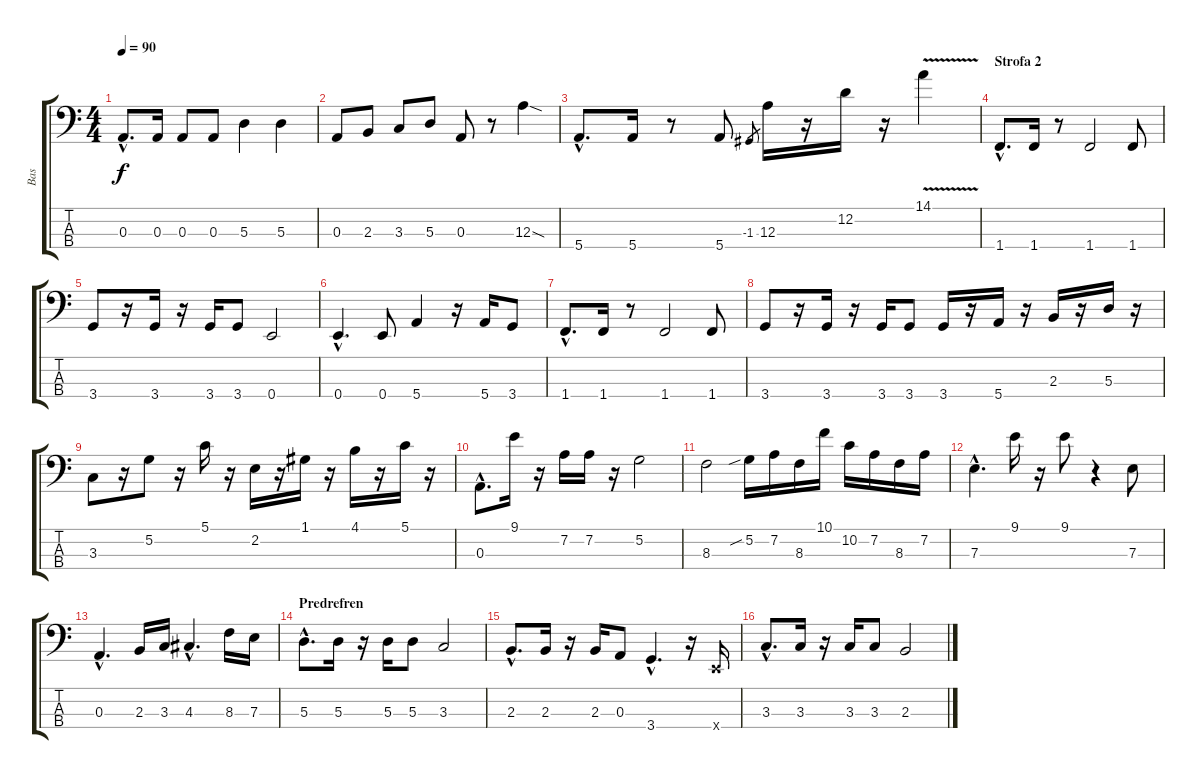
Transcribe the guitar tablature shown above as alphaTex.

\track ("Bas" "Bas") {instrument electricbassfinger}
\staff {score tabs}
\tuning (G2 D2 A1 E1) {hide}
\ts (4 4)
\tempo 90
\clef f4
\ks c
0.3{hac}.8{d dy f} 0.3.16 0.3.8 0.3.8 5.3.4 5.3.4 |
0.3.8 2.3.8 3.3.8 5.3.8 0.3.8 r.8 12.3{sod}.4 |
5.4{hac}.8{d} 5.4.16 r.8 5.4.8 -1.3.8{gr} 12.3.16 r.16 12.2.16 r.16 14.1{v}.4 |
\section ("" "Strofa 2")
1.4{hac}.8{d} 1.4.16 r.8 1.4.2 1.4.8 |
3.4.8 r.16 3.4.16 r.16 3.4.16 3.4.8 0.4.2 |
0.4{hac}.4{d} 0.4.8 5.4.4 r.16 5.4.16 3.4.8 |
1.4{hac}.8{d} 1.4.16 r.8 1.4.2 1.4.8 |
3.4.8 r.16 3.4.16 r.16 3.4.16 3.4.8 3.4.16 r.16 5.4.16 r.16 2.3.16 r.16 5.3.16 r.16 |
3.3.8 r.16 5.2.8 r.16 5.1.16 r.16 2.2.16 r.16 1.1.16 r.16 4.1.16 r.16 5.1.16 r.16 |
0.3{hac}.8{d} 9.1.16 r.16 7.2.16 7.2.16 r.16 5.2.2 |
8.3.2 5.2{sib}.16 7.2.16 8.3.16 10.1.16 10.2.16 7.2.16 8.3.16 7.2.16 |
7.3{hac}.4{d} 9.1.16 r.16 9.1.8 r.4 7.3.8 |
0.3{hac}.4{d} 2.3.16 3.3.16 4.3{hac}.4{d} 8.3.16 7.3.16 |
\section ("" "Predrefren")
5.3{hac}.8{d} 5.3.16 r.16 5.3.16 5.3.8 3.3.2 |
2.3{hac}.8{d} 2.3.16 r.16 2.3.16 0.3.8 3.4{hac}.4{d} r.16 0.4{x}.16 |
3.3{hac}.8{d} 3.3.16 r.16 3.3.16 3.3.8 2.3.2
